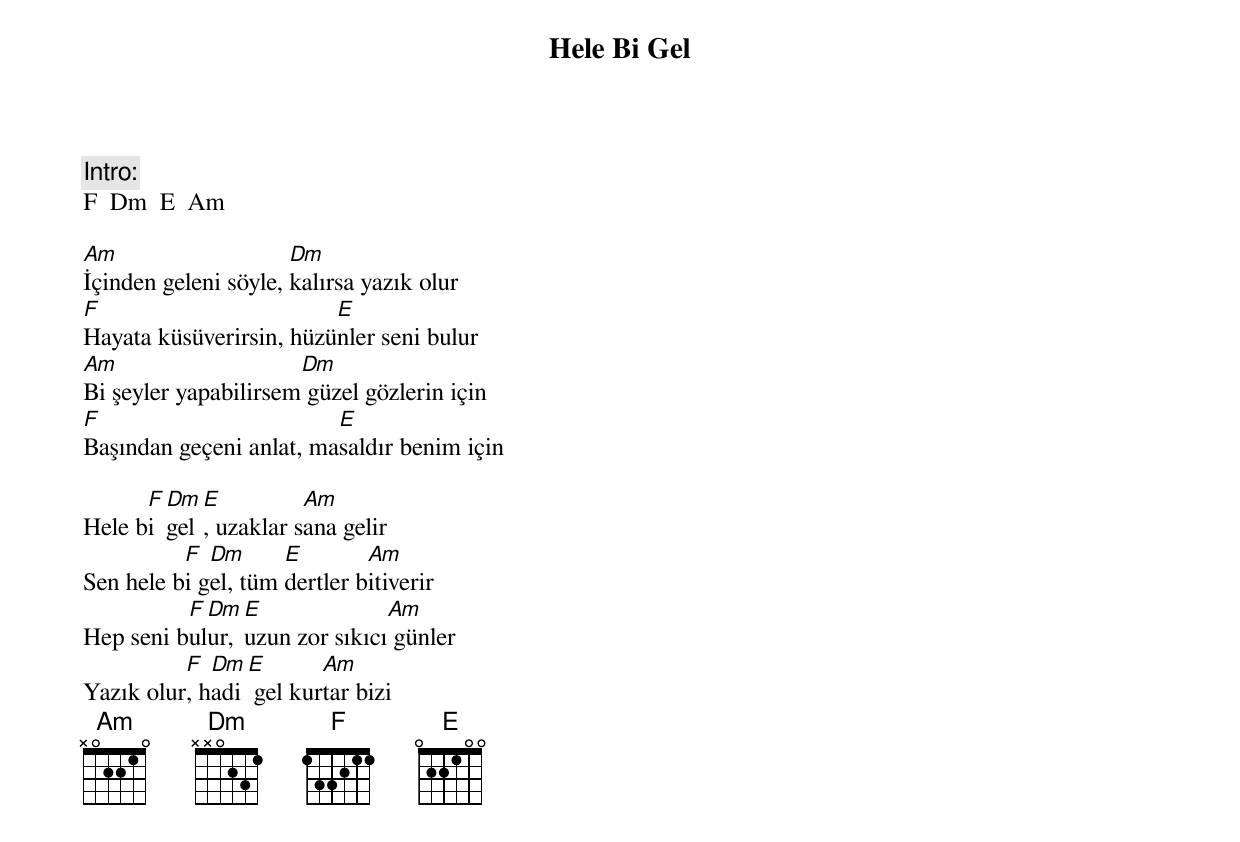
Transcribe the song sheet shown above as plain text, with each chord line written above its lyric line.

{title: Hele Bi Gel}
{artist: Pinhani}

Intro:
F  Dm  E  Am

Am                    Dm
İçinden geleni söyle, kalırsa yazık olur
F                        E
Hayata küsüverirsin, hüzünler seni bulur
Am                    Dm
Bi şeyler yapabilirsem güzel gözlerin için
F                        E
Başından geçeni anlat, masaldır benim için

      F Dm E          Am
Hele bi gel, uzaklar sana gelir
          F  Dm      E        Am
Sen hele bi gel, tüm dertler bitiverir
          F Dm  E              Am
Hep seni bulur, uzun zor sıkıcı günler
          F  Dm E       Am
Yazık olur, hadi gel kurtar bizi
